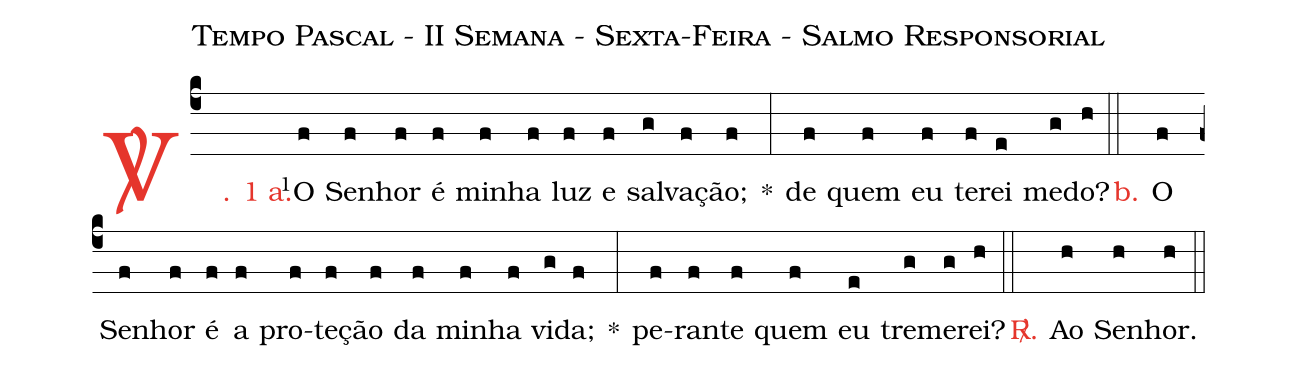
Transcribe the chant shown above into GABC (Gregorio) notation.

name: Tempo Pascal - II Semana - Sexta-Feira - Salmo Responsorial;
%%
(c4)

<c><sp>V/</sp>. 1 a.</c>() <v>\VSup{1}</v>O(f) Se(f)nhor(f) é(f) mi(f)nha(f) luz(f) e(f) sal(g)va(f)ção;(f) *(:)
de(f) quem(f) eu(f) te(f)rei(e) me(g)do?(h)

(::)

<nlba><c>b.</c>() O</nlba>(f) Se(f)nhor(f) é(f) a(f) pro(f)te(f)ção(f) da(f) mi(f)nha(f) vi(g)da;(f) *(:)
pe(f)ran(f)te(f) quem(f) eu(e) tre(g)me(g)rei?(h)

(::)

<nlba><c><sp>R/</sp>.</c>() Ao</nlba>(h) Se(h)nhor.(h)

(::)
